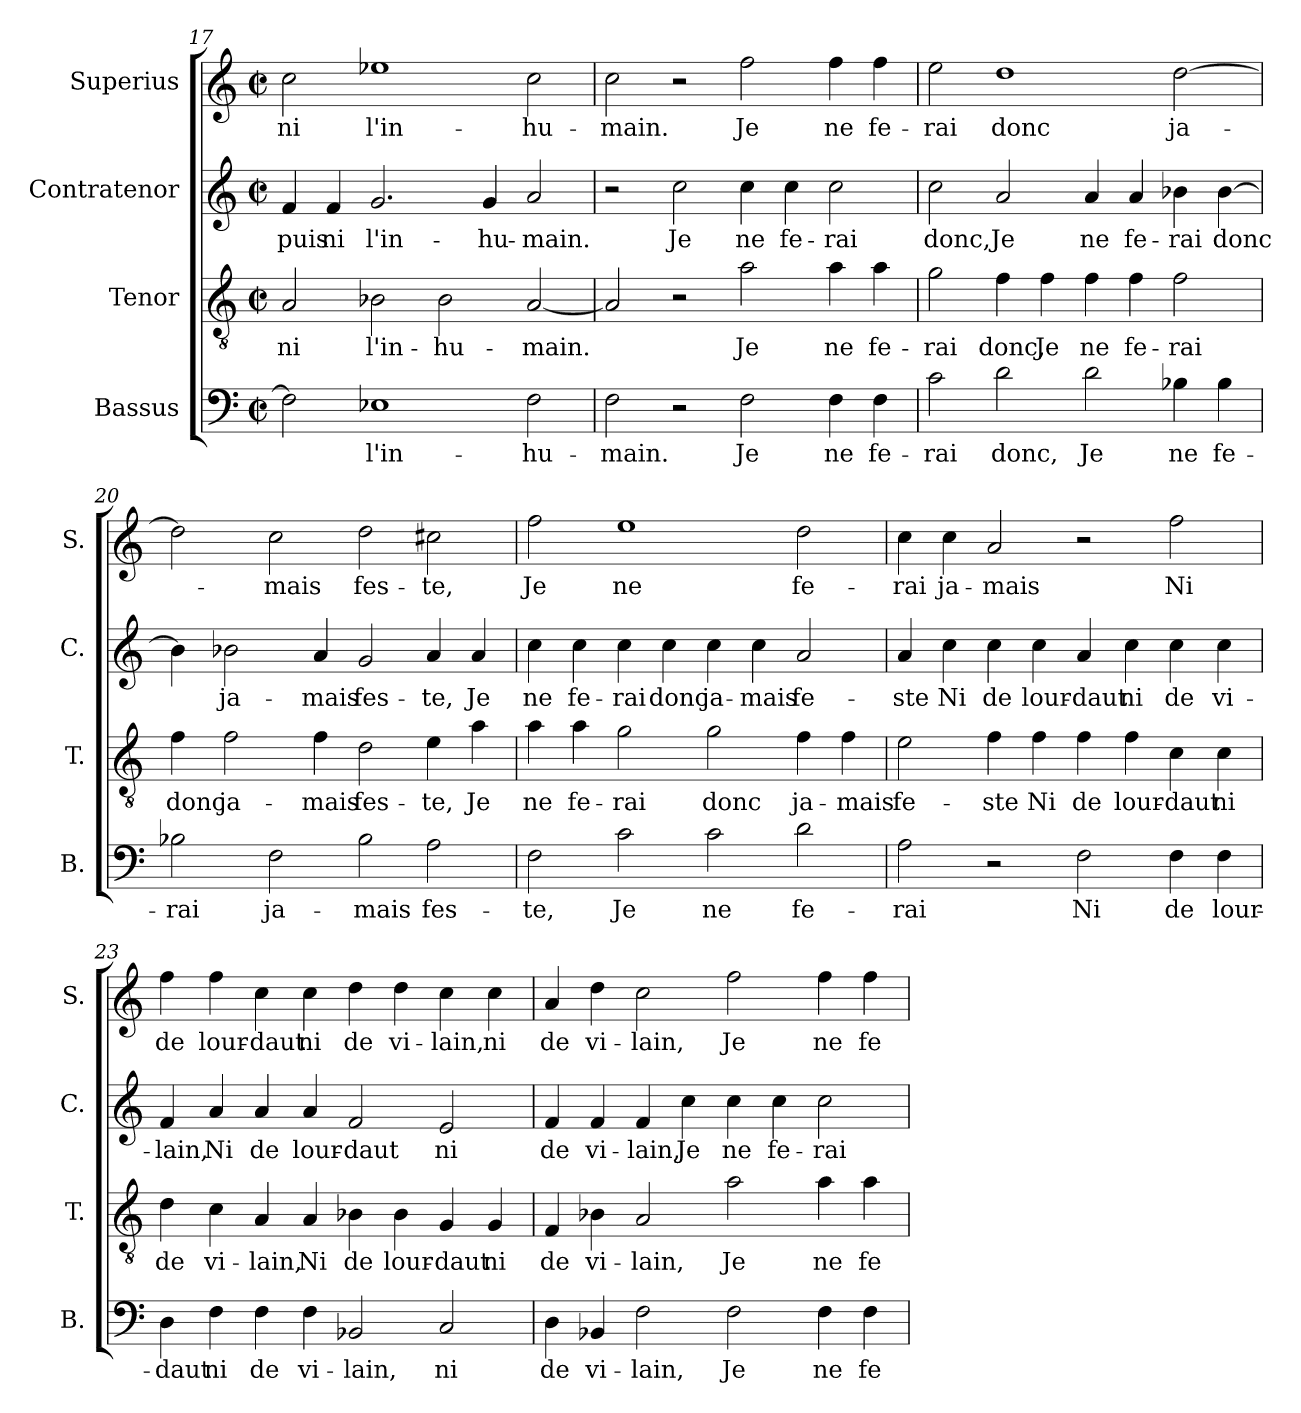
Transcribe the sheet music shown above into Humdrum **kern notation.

**kern	**text	**kern	**text	**kern	**text	**kern	**text
*part4	*part4	*part3	*part3	*part2	*part2	*part1	*part1
*staff4	*staff4	*staff3	*staff3	*staff2	*staff2	*staff1	*staff1
*I"Bassus	*	*I"Tenor	*	*I"Contratenor	*	*I"Superius	*
*I'B.	*	*I'T.	*	*I'C.	*	*I'S.	*
*clefF4	*	*clefGv2	*	*clefG2	*	*clefG2	*
*	*	*ITrd7c12	*	*	*	*	*
*k[]	*	*k[]	*	*k[]	*	*k[]	*
*C:	*	*C:	*	*C:	*	*C:	*
*M2/2	*	*M2/2	*	*M2/2	*	*M2/2	*
*met(c|)	*	*met(c|)	*	*met(c|)	*	*met(c|)	*
=17	=17	=17	=17	=17	=17	=17	=17
2F\]	.	2AA/	ni	4f/	puis	2cc\	ni
.	.	.	.	4f/	ni	.	.
1E-X\	l'in-	2BB-X\	l'in-	2.g/	l'in-	1ee-X\	l'in-
.	.	2BB-\	-hu-	.	.	.	.
.	.	.	.	4g/	-hu-	.	.
2F\	-hu-	[2AA/	-main.	2a/	-main.	2cc\	-hu-
=18	=18	=18	=18	=18	=18	=18	=18
2F\	-main.	2AA/]	.	2r	.	2cc\	-main.
2r	.	2r	.	2cc\	Je	2r	.
2F\	Je	2A\	Je	4cc\	ne	2ff\	Je
.	.	.	.	4cc\	fe-	.	.
4F\	ne	4A\	ne	2cc\	-rai	4ff\	ne
4F\	fe-	4A\	fe-	.	.	4ff\	fe-
=19	=19	=19	=19	=19	=19	=19	=19
2c\	-rai	2G\	-rai	2cc\	donc,	2ee\	-rai
2d\	donc,	4F\	donc,	2a/	Je	1dd\	donc
.	.	4F\	Je	.	.	.	.
2d\	Je	4F\	ne	4a/	ne	.	.
.	.	4F\	fe-	4a/	fe-	.	.
4B-X\	ne	2F\	-rai	4b-X\	-rai	[2dd\	ja-
4B-\	fe-	.	.	[4b-\	donc	.	.
!!LO:PB:g=z
=20	=20	=20	=20	=20	=20	=20	=20
2B-X\	-rai	4F\	donc	4b-\]	.	2dd\]	.
.	.	2F\	ja-	2b-\	ja-	.	.
2F\	ja-	.	.	.	.	2cc\	-mais
.	.	4F\	-mais	4a/	-mais	.	.
2B-\	-mais	2D\	fes-	2g/	fes-	2dd\	fes-
2A\	fes-	4E\	-te,	4a/	-te,	2cc#X\	-te,
.	.	4A\	Je	4a/	Je	.	.
=21	=21	=21	=21	=21	=21	=21	=21
2F\	-te,	4A\	ne	4cc\	ne	2ff\	Je
.	.	4A\	fe-	4cc\	fe-	.	.
2c\	Je	2G\	-rai	4cc\	-rai	1ee\	ne
.	.	.	.	4cc\	donc	.	.
2c\	ne	2G\	donc	4cc\	ja-	.	.
.	.	.	.	4cc\	-mais	.	.
2d\	fe-	4F\	ja-	2a/	fe-	2dd\	fe-
.	.	4F\	-mais	.	.	.	.
=22	=22	=22	=22	=22	=22	=22	=22
2A\	-rai	2E\	fe-	4a/	-ste	4cc\	-rai
.	.	.	.	4cc\	Ni	4cc\	ja-
2r	.	4F\	-ste	4cc\	de	2a/	-mais
.	.	4F\	Ni	4cc\	lour-	.	.
2F\	Ni	4F\	de	4a/	-daut	2r	.
.	.	4F\	lour-	4cc\	ni	.	.
4F\	de	4C\	-daut	4cc\	de	2ff\	Ni
4F\	lour-	4C\	ni	4cc\	vi-	.	.
=23	=23	=23	=23	=23	=23	=23	=23
4D\	-daut	4D\	de	4f/	-lain,	4ff\	de
4F\	ni	4C\	vi-	4a/	Ni	4ff\	lour-
4F\	de	4AA/	-lain,	4a/	de	4cc\	-daut
4F\	vi-	4AA/	Ni	4a/	lour-	4cc\	ni
2BB-X/	-lain,	4BB-X\	de	2f/	-daut	4dd\	de
.	.	4BB-\	lour-	.	.	4dd\	vi-
2C/	ni	4GG/	-daut	2e/	ni	4cc\	-lain,
.	.	4GG/	ni	.	.	4cc\	ni
!!LO:LB:g=z
=24	=24	=24	=24	=24	=24	=24	=24
4D\	de	4FF/	de	4f/	de	4a/	de
4BB-X/	vi-	4BB-X\	vi-	4f/	vi-	4dd\	vi-
2F\	-lain,	2AA/	-lain,	4f/	-lain,	2cc\	-lain,
.	.	.	.	4cc\	Je	.	.
2F\	Je	2A\	Je	4cc\	ne	2ff\	Je
.	.	.	.	4cc\	fe-	.	.
4F\	ne	4A\	ne	2cc\	-rai	4ff\	ne
4F\	fe-	4A\	fe-	.	.	4ff\	fe-
=	=	=	=	=	=	=	=
*-	*-	*-	*-	*-	*-	*-	*-
